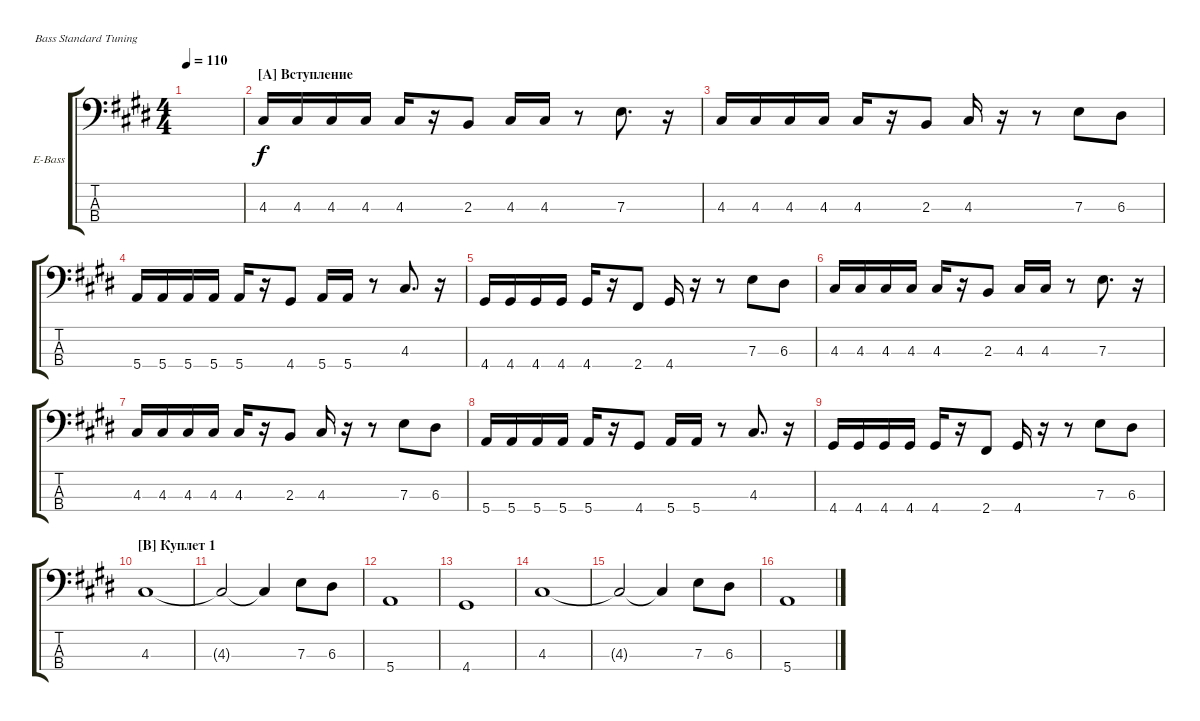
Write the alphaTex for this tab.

\defaultSystemsLayout 4
\bracketExtendMode groupsimilarinstruments
\firstSystemTrackNameOrientation horizontal
\otherSystemsTrackNameOrientation horizontal
\track ("Electric Bass" "E-Bass") {instrument electricbassfinger}
\staff {score tabs}
\tuning (G2 D2 A1 E1)
\ts (4 4)
\tempo 110
\clef f4
\ks c#minor
|
\section ("A" "Вступление")
4.3.16 4.3.16 4.3.16 4.3.16 4.3.16 r.16 2.3.8 4.3.16 4.3.16 r.8 7.3.8{d} r.16 |
4.3.16 4.3.16 4.3.16 4.3.16 4.3.16 r.16 2.3.8 4.3.16 r.16 r.8 7.3.8 6.3.8 |
5.4.16 5.4.16 5.4.16 5.4.16 5.4.16 r.16 4.4.8 5.4.16 5.4.16 r.8 4.3.8{d} r.16 |
4.4.16 4.4.16 4.4.16 4.4.16 4.4.16 r.16 2.4.8 4.4.16 r.16 r.8 7.3.8 6.3.8 |
4.3.16 4.3.16 4.3.16 4.3.16 4.3.16 r.16 2.3.8 4.3.16 4.3.16 r.8 7.3.8{d} r.16 |
4.3.16 4.3.16 4.3.16 4.3.16 4.3.16 r.16 2.3.8 4.3.16 r.16 r.8 7.3.8 6.3.8 |
5.4.16 5.4.16 5.4.16 5.4.16 5.4.16 r.16 4.4.8 5.4.16 5.4.16 r.8 4.3.8{d} r.16 |
4.4.16 4.4.16 4.4.16 4.4.16 4.4.16 r.16 2.4.8 4.4.16 r.16 r.8 7.3.8 6.3.8 |
\section ("B" "Куплет 1")
\scale
0.302509 4.3.1 |
\scale
0.254339 4.3{t}.2 4.3{t}.4 7.3.8 6.3.8 |
\scale
0.20468 5.4.1 |
\scale
0.238619 4.4.1 |
4.3.1 |
4.3{t}.2 4.3{t}.4 7.3.8 6.3.8 |
5.4.1
